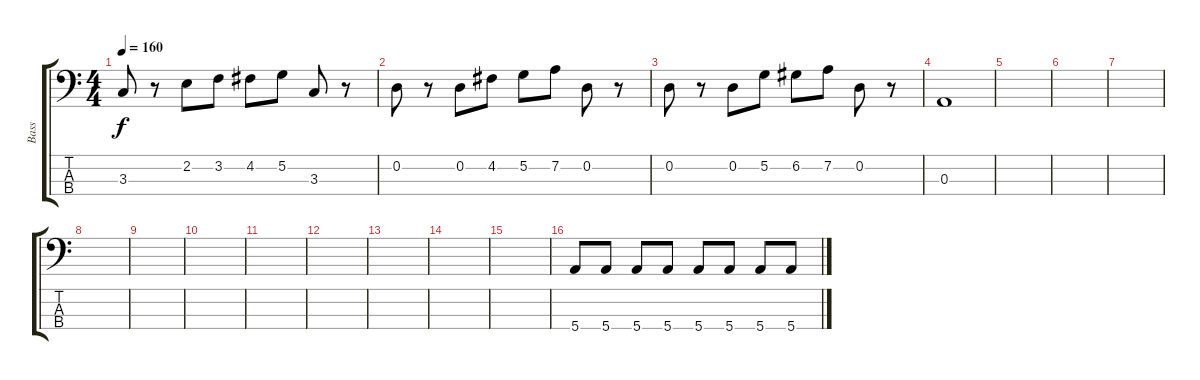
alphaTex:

\track ("Bass" "Bass") {instrument electricbassfinger}
\staff {score tabs}
\tuning (G2 D2 A1 E1) {hide}
\ts (4 4)
\tempo 160
\clef f4
\ks c
3.3.8{dy f} r.8 2.2.8 3.2.8 4.2.8 5.2.8 3.3.8 r.8 |
0.2.8 r.8 0.2.8 4.2.8 5.2.8 7.2.8 0.2.8 r.8 |
0.2.8 r.8 0.2.8 5.2.8 6.2.8 7.2.8 0.2.8 r.8 |
0.3.1 |
|
|
|
|
|
|
|
|
|
|
|
5.4.8 5.4.8 5.4.8 5.4.8 5.4.8 5.4.8 5.4.8 5.4.8
